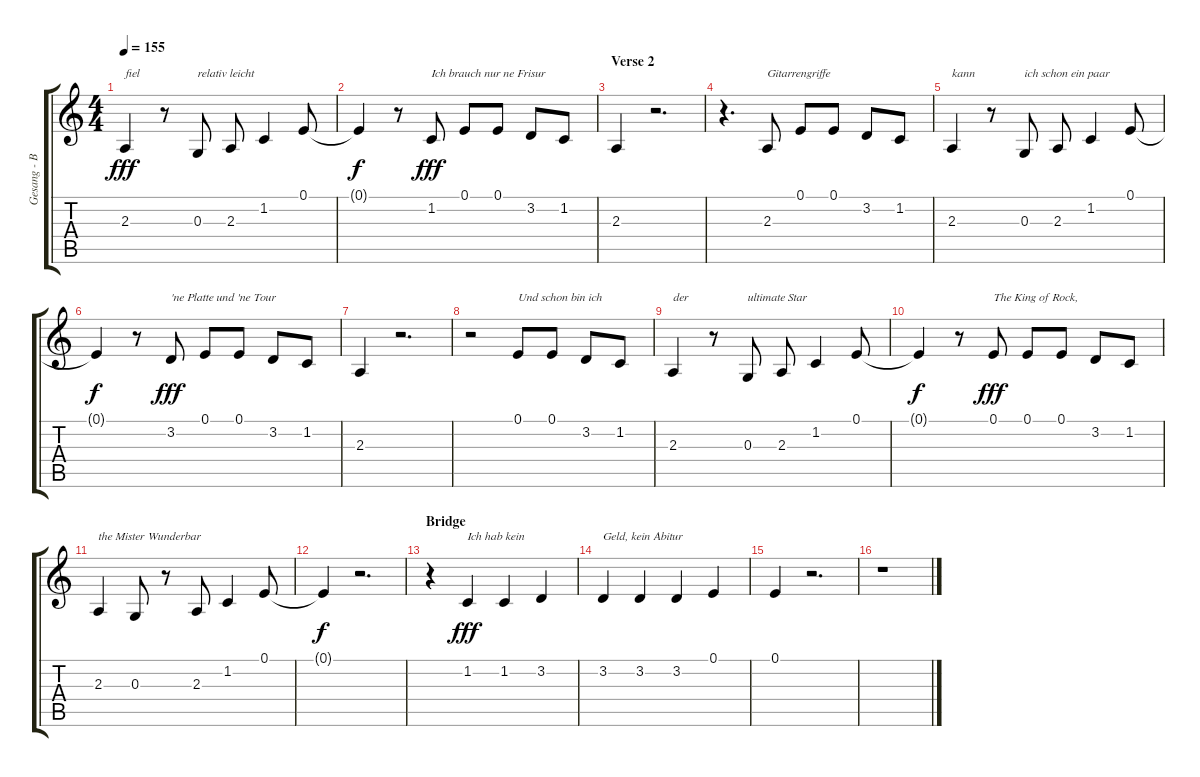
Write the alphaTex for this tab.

\track ("Gesang - Bela B." "Gesang - B") {instrument lead8bassandlead}
\staff {score tabs}
\tuning (E4 B3 G3 D3 A2 E2) {hide}
\ts (4 4)
\tempo 155
\clef g2
\ks c
2.3.4{txt "fiel" dy fff} r.8 0.3.8{txt "relativ leicht"} 2.3.8 1.2.4 0.1.8 |
0.1{t}.4{dy f} r.8 1.2.8{txt "Ich brauch nur ne Frisur" dy fff} 0.1.8 0.1.8 3.2.8 1.2.8 |
\section ("" "Verse 2")
2.3.4 r.2{d} |
r.4{d} 2.3.8{txt "Gitarrengriffe"} 0.1.8 0.1.8 3.2.8 1.2.8 |
2.3.4{txt "kann"} r.8 0.3.8{txt "ich schon ein paar"} 2.3.8 1.2.4 0.1.8 |
0.1{t}.4{dy f} r.8 3.2.8{txt "'ne Platte und 'ne Tour" dy fff} 0.1.8 0.1.8 3.2.8 1.2.8 |
2.3.4 r.2{d} |
r.2 0.1.8{txt "Und schon bin ich"} 0.1.8 3.2.8 1.2.8 |
2.3.4{txt "der"} r.8 0.3.8{txt "ultimate Star"} 2.3.8 1.2.4 0.1.8 |
0.1{t}.4{dy f} r.8 0.1.8{txt "The King of Rock," dy fff} 0.1.8 0.1.8 3.2.8 1.2.8 |
2.3.4{txt "the Mister Wunderbar"} 0.3.8 r.8 2.3.8 1.2.4 0.1.8 |
0.1{t}.4{dy f} r.2{d} |
\section ("" "Bridge")
r.4 1.2.4{txt "Ich hab kein" dy fff} 1.2.4 3.2.4 |
3.2.4{txt "Geld, kein Abitur"} 3.2.4 3.2.4 0.1.4 |
0.1.4 r.2{d} |
r.1
